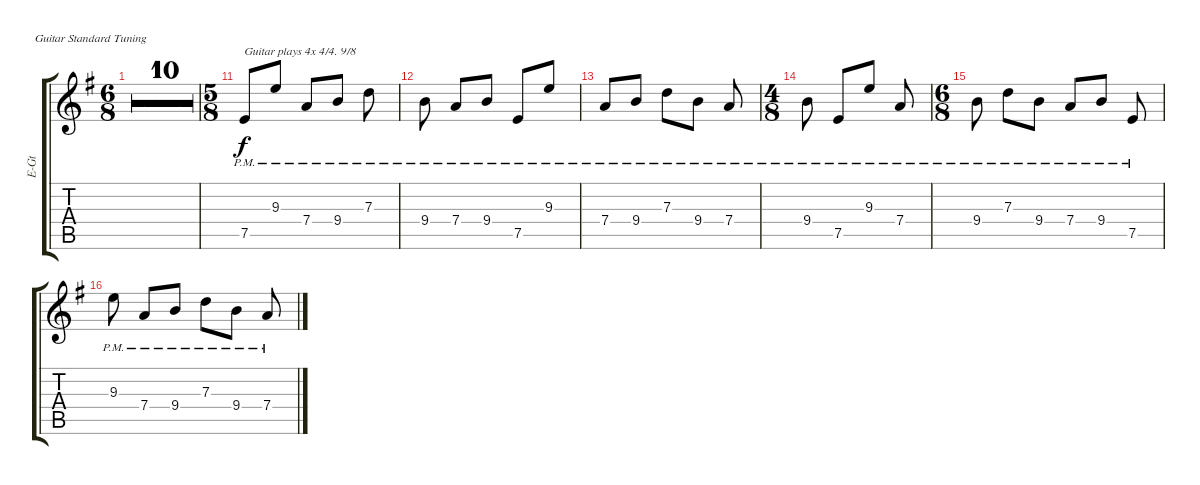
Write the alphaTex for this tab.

\defaultSystemsLayout 4
\bracketExtendMode groupsimilarinstruments
\otherSystemsTrackNameOrientation horizontal
\track ("Rhythm Guitar I" "E-Gt") {multiBarRest instrument distortionguitar}
\staff {score tabs}
\tuning (E4 B3 G3 D3 A2 E2)
\ts (6 8)
\tempo 192
\clef g2
\ks g
r.2{d dy f beam Down} |
\ts (4 8)
\beaming (8 2 2)
r.2{beam Down} |
\ts (5 8)
\beaming (8 3 2)
r.2{beam Down} r.8{beam Down} |
r.2{beam Down} r.8{beam Down} |
r.2{beam Down} r.8{beam Down} |
\ts (4 8)
\beaming (8 2 2)
r.2{beam Down} |
\ts (6 8)
\beaming (8 3 3)
r.2{d beam Down} |
r.2{d beam Down} |
r.2{d beam Down} |
\ts (4 8)
\beaming (8 2 2)
r.2{beam Down} |
\ts (5 8)
\beaming (8 3 3)
7.5{pm acc forcenatural}.8{txt "Guitar plays 4x 4/4. 9/8" beam Up beam merge} 9.3{pm acc forcenatural}.8{beam Up beam split} 7.4{pm acc forcenatural}.8{beam Up beam merge} 9.4{pm acc forcenatural}.8{beam Up beam split} 7.3{pm acc forcenatural}.8{beam Down beam merge} |
9.4{pm acc forcenatural}.8{beam Down beam split} 7.4{pm acc forcenatural}.8{beam Up beam merge} 9.4{pm acc forcenatural}.8{beam Up beam split} 7.5{pm acc forcenatural}.8{beam Up beam merge} 9.3{pm acc forcenatural}.8{beam Up beam merge} |
7.4{pm acc forcenatural}.8{beam Up beam merge} 9.4{pm acc forcenatural}.8{beam Up beam split} 7.3{pm acc forcenatural}.8{beam Down beam merge} 9.4{pm acc forcenatural}.8{beam Down beam split} 7.4{pm acc forcenatural}.8{beam Up beam merge} |
\ts (4 8)
\beaming (8 2 2)
9.4{pm acc forcenatural}.8{beam Down beam split} 7.5{pm acc forcenatural}.8{beam Up beam merge} 9.3{pm acc forcenatural}.8{beam Up beam split} 7.4{pm acc forcenatural}.8{beam Up beam merge} |
\ts (6 8)
\beaming (8 3 3)
9.4{pm acc forcenatural}.8{beam Down beam split} 7.3{pm acc forcenatural}.8{beam Down beam merge} 9.4{pm acc forcenatural}.8{beam Down beam split} 7.4{pm acc forcenatural}.8{beam Up beam merge} 9.4{pm acc forcenatural}.8{beam Up beam split} 7.5{pm acc forcenatural}.8{beam Up beam merge} |
9.3{pm acc forcenatural}.8{beam Down beam split} 7.4{pm acc forcenatural}.8{beam Up beam merge} 9.4{pm acc forcenatural}.8{beam Up beam split} 7.3{pm acc forcenatural}.8{beam Down beam merge} 9.4{pm acc forcenatural}.8{beam Down beam split} 7.4{pm acc forcenatural}.8{beam Up beam merge}
